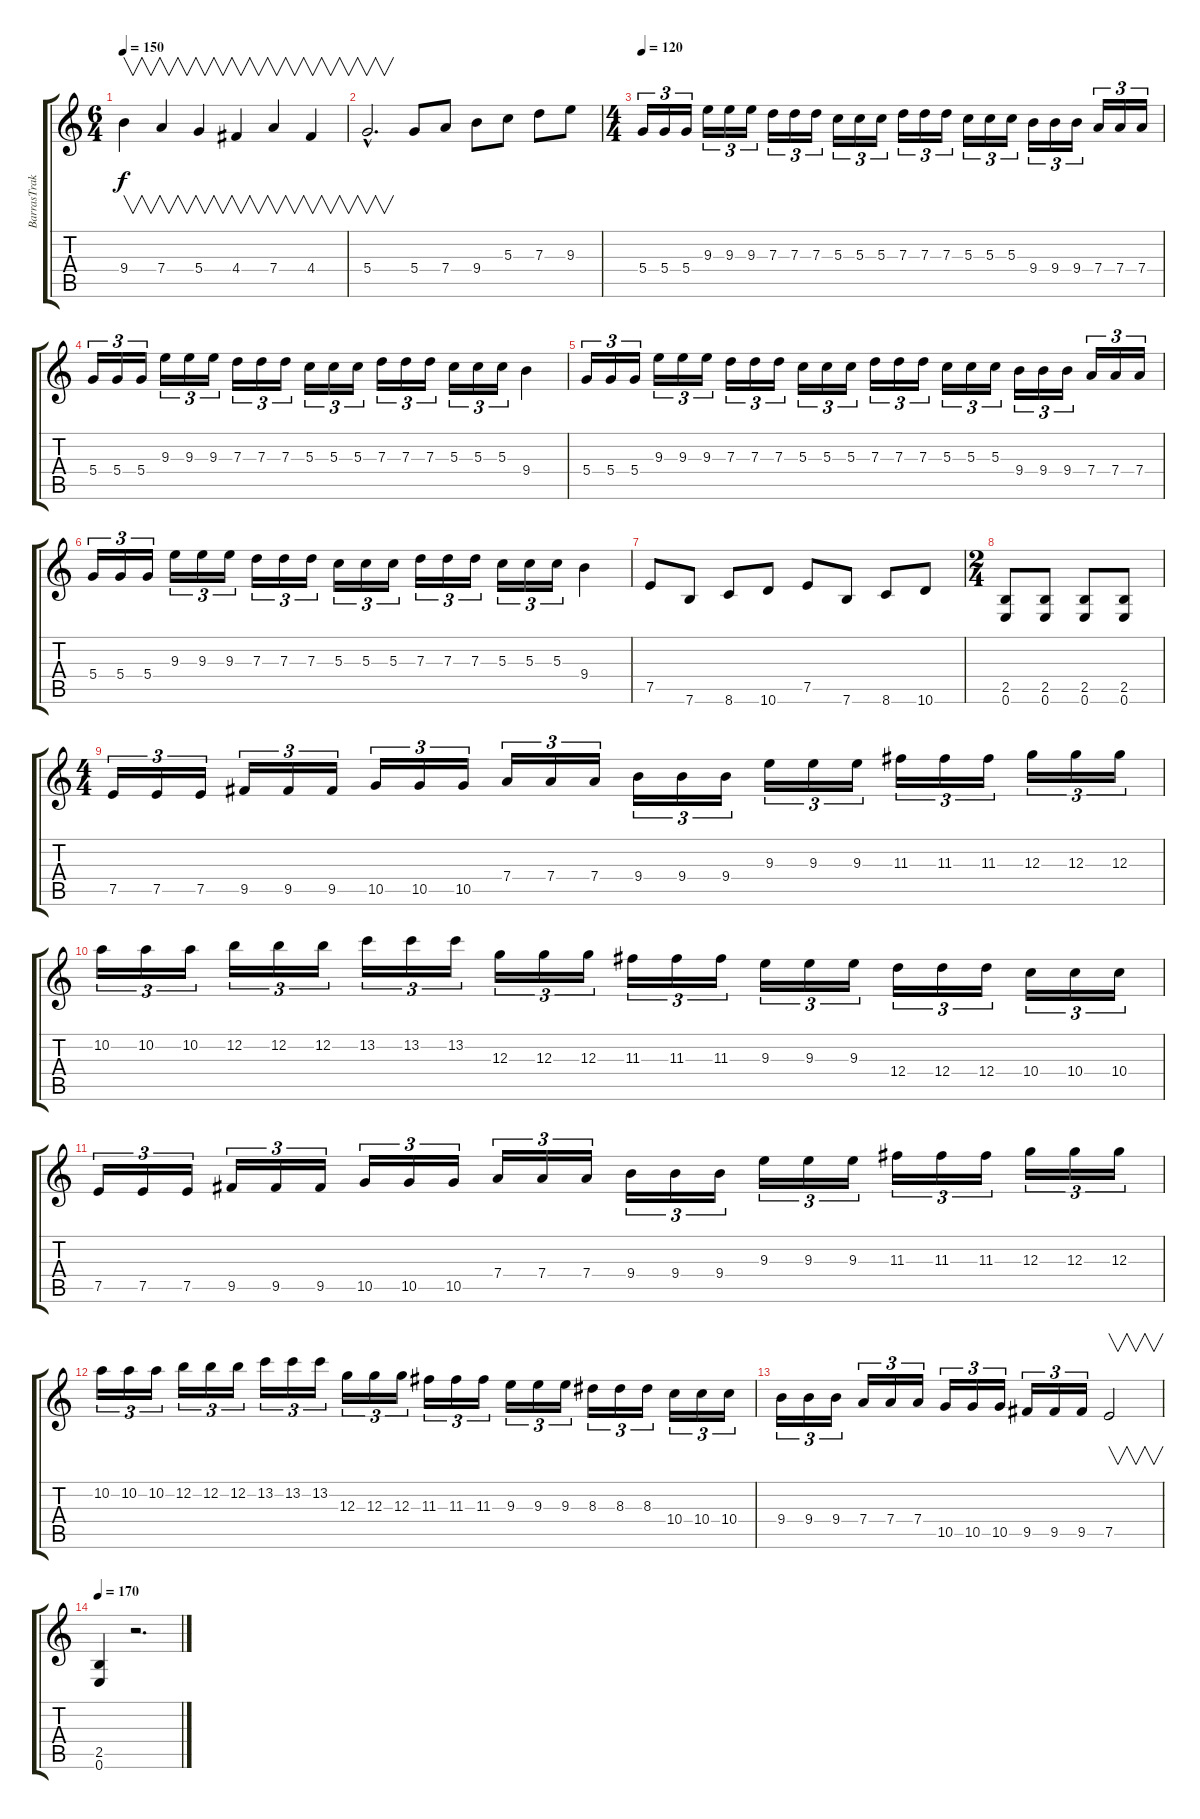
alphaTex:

\track ("BarrasTraktor" "BarrasTrak") {instrument distortionguitar}
\staff {score tabs}
\tuning (E4 B3 G3 D3 A2 E2) {hide}
\ts (6 4)
\tempo 150
\clef g2
\ks c
9.4.4{v dy f} 7.4.4{v} 5.4.4{v} 4.4.4{v} 7.4.4{v} 4.4.4{v} |
5.4{hac}.2{v d} 5.4.8 7.4.8 9.4.8 5.3.8 7.3.8 9.3.8 |
\ts (4 4)
\tempo 120
5.4.16{tu (3 2)} 5.4.16{tu (3 2)} 5.4.16{tu (3 2)} 9.3.16{tu (3 2)} 9.3.16{tu (3 2)} 9.3.16{tu (3 2)} 7.3.16{tu (3 2)} 7.3.16{tu (3 2)} 7.3.16{tu (3 2)} 5.3.16{tu (3 2)} 5.3.16{tu (3 2)} 5.3.16{tu (3 2)} 7.3.16{tu (3 2)} 7.3.16{tu (3 2)} 7.3.16{tu (3 2)} 5.3.16{tu (3 2)} 5.3.16{tu (3 2)} 5.3.16{tu (3 2)} 9.4.16{tu (3 2)} 9.4.16{tu (3 2)} 9.4.16{tu (3 2)} 7.4.16{tu (3 2)} 7.4.16{tu (3 2)} 7.4.16{tu (3 2)} |
5.4.16{tu (3 2)} 5.4.16{tu (3 2)} 5.4.16{tu (3 2)} 9.3.16{tu (3 2)} 9.3.16{tu (3 2)} 9.3.16{tu (3 2)} 7.3.16{tu (3 2)} 7.3.16{tu (3 2)} 7.3.16{tu (3 2)} 5.3.16{tu (3 2)} 5.3.16{tu (3 2)} 5.3.16{tu (3 2)} 7.3.16{tu (3 2)} 7.3.16{tu (3 2)} 7.3.16{tu (3 2)} 5.3.16{tu (3 2)} 5.3.16{tu (3 2)} 5.3.16{tu (3 2)} 9.4.4 |
5.4.16{tu (3 2)} 5.4.16{tu (3 2)} 5.4.16{tu (3 2)} 9.3.16{tu (3 2)} 9.3.16{tu (3 2)} 9.3.16{tu (3 2)} 7.3.16{tu (3 2)} 7.3.16{tu (3 2)} 7.3.16{tu (3 2)} 5.3.16{tu (3 2)} 5.3.16{tu (3 2)} 5.3.16{tu (3 2)} 7.3.16{tu (3 2)} 7.3.16{tu (3 2)} 7.3.16{tu (3 2)} 5.3.16{tu (3 2)} 5.3.16{tu (3 2)} 5.3.16{tu (3 2)} 9.4.16{tu (3 2)} 9.4.16{tu (3 2)} 9.4.16{tu (3 2)} 7.4.16{tu (3 2)} 7.4.16{tu (3 2)} 7.4.16{tu (3 2)} |
5.4.16{tu (3 2)} 5.4.16{tu (3 2)} 5.4.16{tu (3 2)} 9.3.16{tu (3 2)} 9.3.16{tu (3 2)} 9.3.16{tu (3 2)} 7.3.16{tu (3 2)} 7.3.16{tu (3 2)} 7.3.16{tu (3 2)} 5.3.16{tu (3 2)} 5.3.16{tu (3 2)} 5.3.16{tu (3 2)} 7.3.16{tu (3 2)} 7.3.16{tu (3 2)} 7.3.16{tu (3 2)} 5.3.16{tu (3 2)} 5.3.16{tu (3 2)} 5.3.16{tu (3 2)} 9.4.4 |
7.5.8 7.6.8 8.6.8 10.6.8 7.5.8 7.6.8 8.6.8 10.6.8 |
\ts (2 4)
(2.5 0.6).8 (2.5 0.6).8 (2.5 0.6).8 (2.5 0.6).8 |
\ts (4 4)
7.5.16{tu (3 2)} 7.5.16{tu (3 2)} 7.5.16{tu (3 2)} 9.5.16{tu (3 2)} 9.5.16{tu (3 2)} 9.5.16{tu (3 2)} 10.5.16{tu (3 2)} 10.5.16{tu (3 2)} 10.5.16{tu (3 2)} 7.4.16{tu (3 2)} 7.4.16{tu (3 2)} 7.4.16{tu (3 2)} 9.4.16{tu (3 2)} 9.4.16{tu (3 2)} 9.4.16{tu (3 2)} 9.3.16{tu (3 2)} 9.3.16{tu (3 2)} 9.3.16{tu (3 2)} 11.3.16{tu (3 2)} 11.3.16{tu (3 2)} 11.3.16{tu (3 2)} 12.3.16{tu (3 2)} 12.3.16{tu (3 2)} 12.3.16{tu (3 2)} |
10.2.16{tu (3 2)} 10.2.16{tu (3 2)} 10.2.16{tu (3 2)} 12.2.16{tu (3 2)} 12.2.16{tu (3 2)} 12.2.16{tu (3 2)} 13.2.16{tu (3 2)} 13.2.16{tu (3 2)} 13.2.16{tu (3 2)} 12.3.16{tu (3 2)} 12.3.16{tu (3 2)} 12.3.16{tu (3 2)} 11.3.16{tu (3 2)} 11.3.16{tu (3 2)} 11.3.16{tu (3 2)} 9.3.16{tu (3 2)} 9.3.16{tu (3 2)} 9.3.16{tu (3 2)} 12.4.16{tu (3 2)} 12.4.16{tu (3 2)} 12.4.16{tu (3 2)} 10.4.16{tu (3 2)} 10.4.16{tu (3 2)} 10.4.16{tu (3 2)} |
7.5.16{tu (3 2)} 7.5.16{tu (3 2)} 7.5.16{tu (3 2)} 9.5.16{tu (3 2)} 9.5.16{tu (3 2)} 9.5.16{tu (3 2)} 10.5.16{tu (3 2)} 10.5.16{tu (3 2)} 10.5.16{tu (3 2)} 7.4.16{tu (3 2)} 7.4.16{tu (3 2)} 7.4.16{tu (3 2)} 9.4.16{tu (3 2)} 9.4.16{tu (3 2)} 9.4.16{tu (3 2)} 9.3.16{tu (3 2)} 9.3.16{tu (3 2)} 9.3.16{tu (3 2)} 11.3.16{tu (3 2)} 11.3.16{tu (3 2)} 11.3.16{tu (3 2)} 12.3.16{tu (3 2)} 12.3.16{tu (3 2)} 12.3.16{tu (3 2)} |
10.2.16{tu (3 2)} 10.2.16{tu (3 2)} 10.2.16{tu (3 2)} 12.2.16{tu (3 2)} 12.2.16{tu (3 2)} 12.2.16{tu (3 2)} 13.2.16{tu (3 2)} 13.2.16{tu (3 2)} 13.2.16{tu (3 2)} 12.3.16{tu (3 2)} 12.3.16{tu (3 2)} 12.3.16{tu (3 2)} 11.3.16{tu (3 2)} 11.3.16{tu (3 2)} 11.3.16{tu (3 2)} 9.3.16{tu (3 2)} 9.3.16{tu (3 2)} 9.3.16{tu (3 2)} 8.3.16{tu (3 2)} 8.3.16{tu (3 2)} 8.3.16{tu (3 2)} 10.4.16{tu (3 2)} 10.4.16{tu (3 2)} 10.4.16{tu (3 2)} |
9.4.16{tu (3 2)} 9.4.16{tu (3 2)} 9.4.16{tu (3 2)} 7.4.16{tu (3 2)} 7.4.16{tu (3 2)} 7.4.16{tu (3 2)} 10.5.16{tu (3 2)} 10.5.16{tu (3 2)} 10.5.16{tu (3 2)} 9.5.16{tu (3 2)} 9.5.16{tu (3 2)} 9.5.16{tu (3 2)} 7.5.2{v} |
\tempo 170
(2.5 0.6).4 r.2{d}
